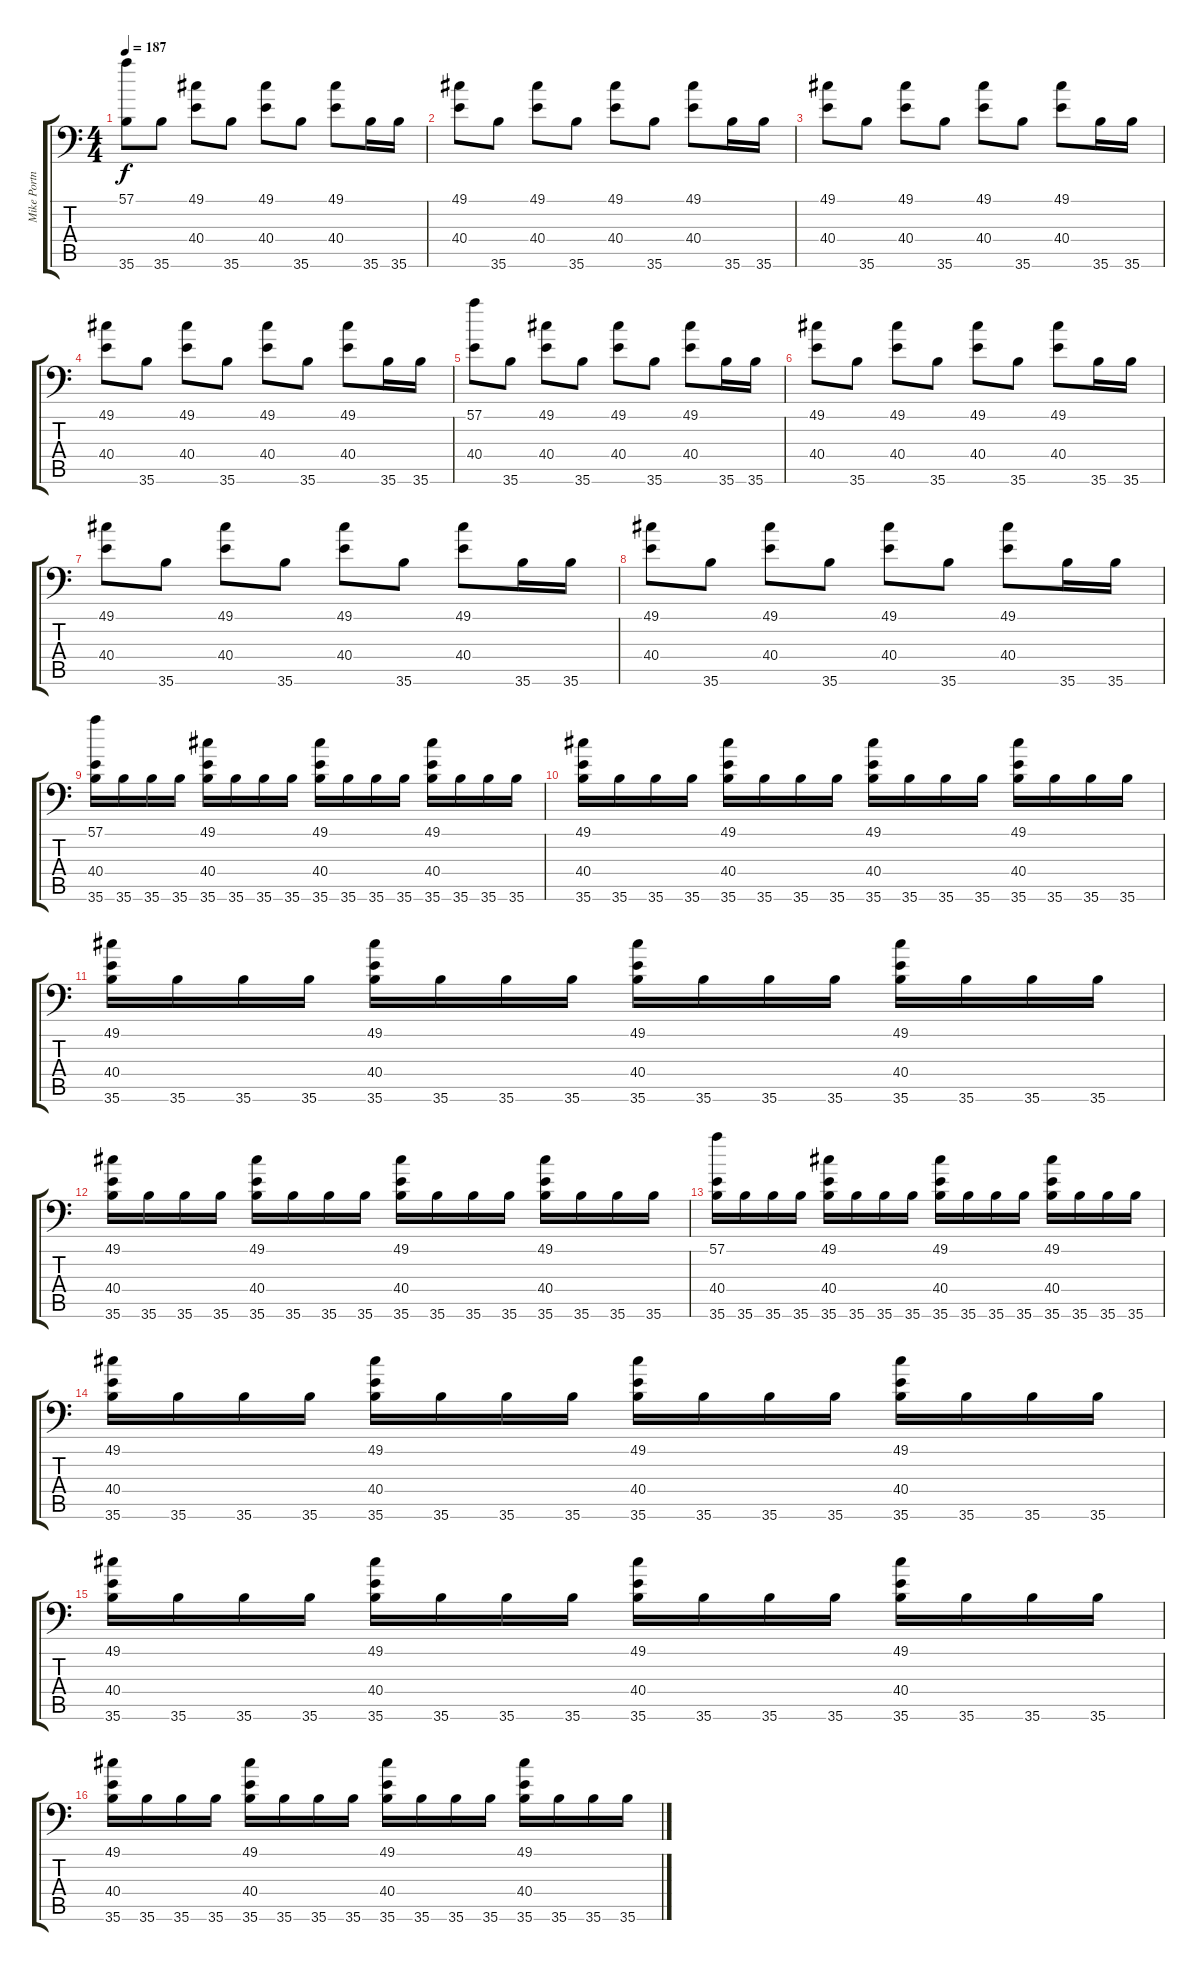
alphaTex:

\track ("Mike Portnoy (Drums)" "Mike Portn") {instrument acousticgrandpiano}
\staff {score tabs}
\tuning (C-1 C-1 C-1 C-1 C-1 C-1) {hide}
\ts (4 4)
\tempo 187
\clef f4
\ks c
(57.1 35.6).8{dy f} 35.6.8 (49.1 40.4).8 35.6.8 (49.1 40.4).8 35.6.8 (49.1 40.4).8 35.6.16 35.6.16 |
(49.1 40.4).8 35.6.8 (49.1 40.4).8 35.6.8 (49.1 40.4).8 35.6.8 (49.1 40.4).8 35.6.16 35.6.16 |
(49.1 40.4).8 35.6.8 (49.1 40.4).8 35.6.8 (49.1 40.4).8 35.6.8 (49.1 40.4).8 35.6.16 35.6.16 |
(49.1 40.4).8 35.6.8 (49.1 40.4).8 35.6.8 (49.1 40.4).8 35.6.8 (49.1 40.4).8 35.6.16 35.6.16 |
(57.1 40.4).8 35.6.8 (49.1 40.4).8 35.6.8 (49.1 40.4).8 35.6.8 (49.1 40.4).8 35.6.16 35.6.16 |
(49.1 40.4).8 35.6.8 (49.1 40.4).8 35.6.8 (49.1 40.4).8 35.6.8 (49.1 40.4).8 35.6.16 35.6.16 |
(49.1 40.4).8 35.6.8 (49.1 40.4).8 35.6.8 (49.1 40.4).8 35.6.8 (49.1 40.4).8 35.6.16 35.6.16 |
(49.1 40.4).8 35.6.8 (49.1 40.4).8 35.6.8 (49.1 40.4).8 35.6.8 (49.1 40.4).8 35.6.16 35.6.16 |
(57.1 40.4 35.6).16 35.6.16 35.6.16 35.6.16 (49.1 40.4 35.6).16 35.6.16 35.6.16 35.6.16 (49.1 40.4 35.6).16 35.6.16 35.6.16 35.6.16 (49.1 40.4 35.6).16 35.6.16 35.6.16 35.6.16 |
(49.1 40.4 35.6).16 35.6.16 35.6.16 35.6.16 (49.1 40.4 35.6).16 35.6.16 35.6.16 35.6.16 (49.1 40.4 35.6).16 35.6.16 35.6.16 35.6.16 (49.1 40.4 35.6).16 35.6.16 35.6.16 35.6.16 |
(49.1 40.4 35.6).16 35.6.16 35.6.16 35.6.16 (49.1 40.4 35.6).16 35.6.16 35.6.16 35.6.16 (49.1 40.4 35.6).16 35.6.16 35.6.16 35.6.16 (49.1 40.4 35.6).16 35.6.16 35.6.16 35.6.16 |
(49.1 40.4 35.6).16 35.6.16 35.6.16 35.6.16 (49.1 40.4 35.6).16 35.6.16 35.6.16 35.6.16 (49.1 40.4 35.6).16 35.6.16 35.6.16 35.6.16 (49.1 40.4 35.6).16 35.6.16 35.6.16 35.6.16 |
(57.1 40.4 35.6).16 35.6.16 35.6.16 35.6.16 (49.1 40.4 35.6).16 35.6.16 35.6.16 35.6.16 (49.1 40.4 35.6).16 35.6.16 35.6.16 35.6.16 (49.1 40.4 35.6).16 35.6.16 35.6.16 35.6.16 |
(49.1 40.4 35.6).16 35.6.16 35.6.16 35.6.16 (49.1 40.4 35.6).16 35.6.16 35.6.16 35.6.16 (49.1 40.4 35.6).16 35.6.16 35.6.16 35.6.16 (49.1 40.4 35.6).16 35.6.16 35.6.16 35.6.16 |
(49.1 40.4 35.6).16 35.6.16 35.6.16 35.6.16 (49.1 40.4 35.6).16 35.6.16 35.6.16 35.6.16 (49.1 40.4 35.6).16 35.6.16 35.6.16 35.6.16 (49.1 40.4 35.6).16 35.6.16 35.6.16 35.6.16 |
(49.1 40.4 35.6).16 35.6.16 35.6.16 35.6.16 (49.1 40.4 35.6).16 35.6.16 35.6.16 35.6.16 (49.1 40.4 35.6).16 35.6.16 35.6.16 35.6.16 (49.1 40.4 35.6).16 35.6.16 35.6.16 35.6.16
